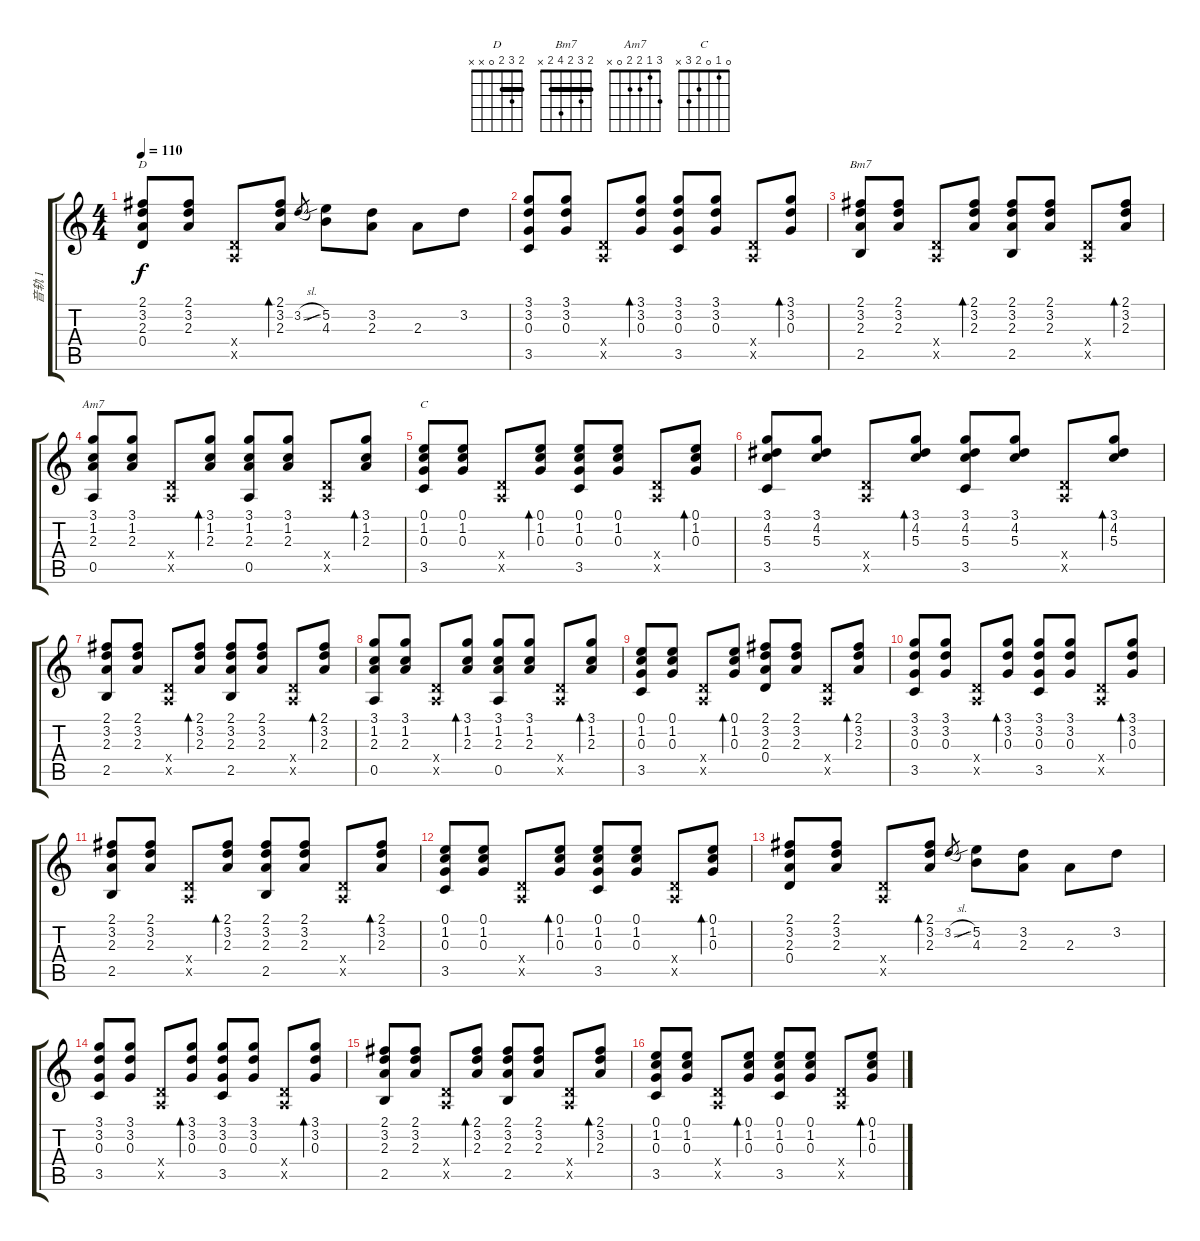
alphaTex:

\track ("音轨 1" "音轨 1") {instrument acousticguitarnylon}
\staff {score tabs}
\tuning (E4 B3 G3 D3 A2 E2) {hide}
\chord ("D" 2 3 2 0 x x) {barre 2}
\chord ("Bm7" 2 3 2 4 2 x) {barre 2}
\chord ("Am7" 3 1 2 2 0 x)
\chord ("C" 0 1 0 2 3 x)
\ts (4 4)
\tempo 110
\clef g2
\ks c
(2.1 3.2 2.3 0.4).8{ch "D" dy f} (2.1 3.2 2.3).8 (0.4{x} 0.5{x}).8 (2.1 3.2 2.3).8{bd 60} 3.2{sl}.8{gr} (5.2{sib} 4.3).8 (3.2 2.3).8 2.3.8 3.2.8 |
(3.1 3.2 0.3 3.5).8 (3.1 3.2 0.3).8 (0.4{x} 0.5{x}).8 (3.1 3.2 0.3).8{bd 60} (3.1 3.2 0.3 3.5).8 (3.1 3.2 0.3).8 (0.4{x} 0.5{x}).8 (3.1 3.2 0.3).8{bd 60} |
(2.1 3.2 2.3 2.5).8{ch "Bm7"} (2.1 3.2 2.3).8 (0.4{x} 0.5{x}).8 (2.1 3.2 2.3).8{bd 60} (2.1 3.2 2.3 2.5).8 (2.1 3.2 2.3).8 (0.4{x} 0.5{x}).8 (2.1 3.2 2.3).8{bd 60} |
(3.1 1.2 2.3 0.5).8{ch "Am7"} (3.1 1.2 2.3).8 (0.4{x} 0.5{x}).8 (3.1 1.2 2.3).8{bd 60} (3.1 1.2 2.3 0.5).8 (3.1 1.2 2.3).8 (0.4{x} 0.5{x}).8 (3.1 1.2 2.3).8{bd 60} |
(0.1 1.2 0.3 3.5).8{ch "C"} (0.1 1.2 0.3).8 (0.4{x} 0.5{x}).8 (0.1 1.2 0.3).8{bd 60} (0.1 1.2 0.3 3.5).8 (0.1 1.2 0.3).8 (0.4{x} 0.5{x}).8 (0.1 1.2 0.3).8{bd 60} |
(3.1 4.2 5.3 3.5).8 (3.1 4.2 5.3).8 (0.4{x} 0.5{x}).8 (3.1 4.2 5.3).8{bd 60} (3.1 4.2 5.3 3.5).8 (3.1 4.2 5.3).8 (0.4{x} 0.5{x}).8 (3.1 4.2 5.3).8{bd 60} |
(2.1 3.2 2.3 2.5).8 (2.1 3.2 2.3).8 (0.4{x} 0.5{x}).8 (2.1 3.2 2.3).8{bd 60} (2.1 3.2 2.3 2.5).8 (2.1 3.2 2.3).8 (0.4{x} 0.5{x}).8 (2.1 3.2 2.3).8{bd 60} |
(3.1 1.2 2.3 0.5).8 (3.1 1.2 2.3).8 (0.4{x} 0.5{x}).8 (3.1 1.2 2.3).8{bd 60} (3.1 1.2 2.3 0.5).8 (3.1 1.2 2.3).8 (0.4{x} 0.5{x}).8 (3.1 1.2 2.3).8{bd 60} |
(0.1 1.2 0.3 3.5).8 (0.1 1.2 0.3).8 (0.4{x} 0.5{x}).8 (0.1 1.2 0.3).8{bd 60} (2.1 3.2 2.3 0.4).8 (2.1 3.2 2.3).8 (0.4{x} 0.5{x}).8 (2.1 3.2 2.3).8{bd 60} |
(3.1 3.2 0.3 3.5).8 (3.1 3.2 0.3).8 (0.4{x} 0.5{x}).8 (3.1 3.2 0.3).8{bd 60} (3.1 3.2 0.3 3.5).8 (3.1 3.2 0.3).8 (0.4{x} 0.5{x}).8 (3.1 3.2 0.3).8{bd 60} |
(2.1 3.2 2.3 2.5).8 (2.1 3.2 2.3).8 (0.4{x} 0.5{x}).8 (2.1 3.2 2.3).8{bd 60} (2.1 3.2 2.3 2.5).8 (2.1 3.2 2.3).8 (0.4{x} 0.5{x}).8 (2.1 3.2 2.3).8{bd 60} |
(0.1 1.2 0.3 3.5).8 (0.1 1.2 0.3).8 (0.4{x} 0.5{x}).8 (0.1 1.2 0.3).8{bd 60} (0.1 1.2 0.3 3.5).8 (0.1 1.2 0.3).8 (0.4{x} 0.5{x}).8 (0.1 1.2 0.3).8{bd 60} |
(2.1 3.2 2.3 0.4).8 (2.1 3.2 2.3).8 (0.4{x} 0.5{x}).8 (2.1 3.2 2.3).8{bd 60} 3.2{sl}.8{gr} (5.2{sib} 4.3).8 (3.2 2.3).8 2.3.8 3.2.8 |
(3.1 3.2 0.3 3.5).8 (3.1 3.2 0.3).8 (0.4{x} 0.5{x}).8 (3.1 3.2 0.3).8{bd 60} (3.1 3.2 0.3 3.5).8 (3.1 3.2 0.3).8 (0.4{x} 0.5{x}).8 (3.1 3.2 0.3).8{bd 60} |
(2.1 3.2 2.3 2.5).8 (2.1 3.2 2.3).8 (0.4{x} 0.5{x}).8 (2.1 3.2 2.3).8{bd 60} (2.1 3.2 2.3 2.5).8 (2.1 3.2 2.3).8 (0.4{x} 0.5{x}).8 (2.1 3.2 2.3).8{bd 60} |
(0.1 1.2 0.3 3.5).8 (0.1 1.2 0.3).8 (0.4{x} 0.5{x}).8 (0.1 1.2 0.3).8{bd 60} (0.1 1.2 0.3 3.5).8 (0.1 1.2 0.3).8 (0.4{x} 0.5{x}).8 (0.1 1.2 0.3).8{bd 60}
